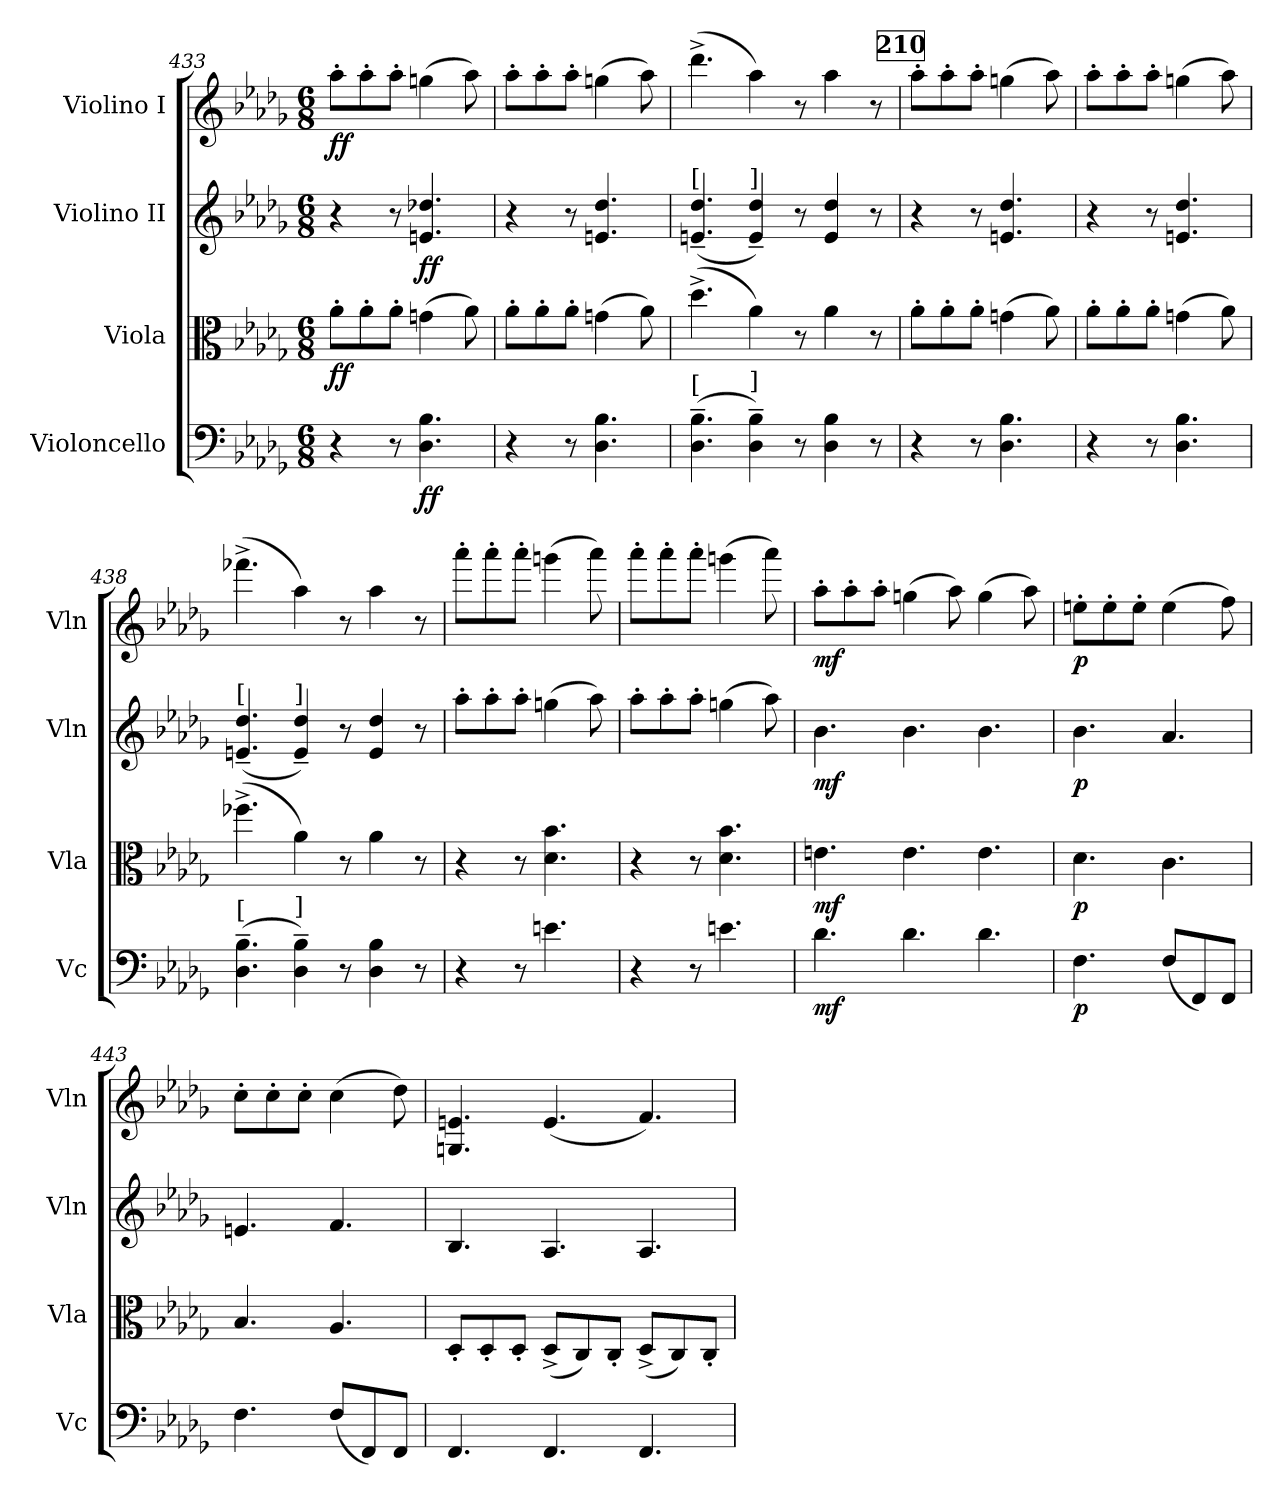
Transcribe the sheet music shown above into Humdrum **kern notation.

**kern	**dynam	**kern	**dynam	**kern	**dynam	**kern	**dynam
*part4	*part4	*part3	*part3	*part2	*part2	*part1	*part1
*staff4	*staff4	*staff3	*staff3	*staff2	*staff2	*staff1	*staff1
*I"Violoncello	*	*I"Viola	*	*I"Violino II	*	*I"Violino I	*
*I'Vc	*	*I'Vla	*	*I'Vln	*	*I'Vln	*
*clefF4	*	*clefC3	*	*clefG2	*	*clefG2	*
*k[b-e-a-d-g-]	*	*k[b-e-a-d-g-]	*	*k[b-e-a-d-g-]	*	*k[b-e-a-d-g-]	*
*M6/8	*	*M6/8	*	*M6/8	*	*M6/8	*
=433	=433	=433	=433	=433	=433	=433	=433
!	!	!	!LO:DY:b	!	!	!	!LO:DY:b
4r	.	8a-'\L	ff	4r	.	8aa-'\L	ff
.	.	8a-'\	.	.	.	8aa-'\	.
8r	.	8a-'\J	.	8r	.	8aa-'\J	.
!	!LO:DY:b	!	!	!	!LO:DY:b	!	!
4.D-\ 4.B-\	ff	(4gn\	.	4.en/ 4.dd-X/	ff	(4ggn\	.
.	.	8a-\)	.	.	.	8aa-\)	.
=434	=434	=434	=434	=434	=434	=434	=434
4r	.	8a-'\L	.	4r	.	8aa-'\L	.
.	.	8a-'\	.	.	.	8aa-'\	.
8r	.	8a-'\J	.	8r	.	8aa-'\J	.
4.D-\ 4.B-\	.	(4gn\	.	4.en/ 4.dd-/	.	(4ggn\	.
.	.	8a-\)	.	.	.	8aa-\)	.
=435	=435	=435	=435	=435	=435	=435	=435
!	!	!	!	!LO:TX:a:t=[	!	!	!
!LO:TX:a:t=[	!	!	!	!	!	!	!
(4.D-\~ 4.B-\~	.	(4.dd-^\	.	(4.en/~ 4.dd-/~	.	(4.ddd-^\	.
!	!	!	!	!LO:TX:a:t=]	!	!	!
!LO:TX:a:t=]	!	!	!	!	!	!	!
4D-\~ 4B-\~)	.	4a-\)	.	4e/~ 4dd-/~)	.	4aa-\)	.
8r	.	8r	.	8r	.	8r	.
4D-\ 4B-\	.	4a-\	.	4e/ 4dd-/	.	4aa-\	.
8r	.	8r	.	8r	.	8r	.
!!LO:REH:place=s1:a:B:fs=14:t=210
=436	=436	=436	=436	=436	=436	=436	=436
4r	.	8a-'\L	.	4r	.	8aa-'\L	.
.	.	8a-'\	.	.	.	8aa-'\	.
8r	.	8a-'\J	.	8r	.	8aa-'\J	.
4.D-\ 4.B-\	.	(4gn\	.	4.en/ 4.dd-/	.	(4ggn\	.
.	.	8a-\)	.	.	.	8aa-\)	.
=437	=437	=437	=437	=437	=437	=437	=437
4r	.	8a-'\L	.	4r	.	8aa-'\L	.
.	.	8a-'\	.	.	.	8aa-'\	.
8r	.	8a-'\J	.	8r	.	8aa-'\J	.
4.D-\ 4.B-\	.	(4gn\	.	4.en/ 4.dd-/	.	(4ggn\	.
.	.	8a-\)	.	.	.	8aa-\)	.
!!LO:LB:g=z
=438	=438	=438	=438	=438	=438	=438	=438
!	!	!	!	!LO:TX:a:t=[	!	!	!
!LO:TX:a:t=[	!	!	!	!	!	!	!
(4.D-\~ 4.B-\~	.	(4.ff-X^\	.	(4.en/~ 4.dd-/~	.	(4.fff-X^\	.
!	!	!	!	!LO:TX:a:t=]	!	!	!
!LO:TX:a:t=]	!	!	!	!	!	!	!
4D-\~ 4B-\~)	.	4a-\)	.	4e/~ 4dd-/~)	.	4aa-\)	.
8r	.	8r	.	8r	.	8r	.
4D-\ 4B-\	.	4a-\	.	4e/ 4dd-/	.	4aa-\	.
8r	.	8r	.	8r	.	8r	.
=439	=439	=439	=439	=439	=439	=439	=439
4r	.	4r	.	8aa-'\L	.	8aaa-'\L	.
.	.	.	.	8aa-'\	.	8aaa-'\	.
8r	.	8r	.	8aa-'\J	.	8aaa-'\J	.
4.en\	.	4.d-\ 4.b-\	.	(4ggn\	.	(4gggn\	.
.	.	.	.	8aa-\)	.	8aaa-\)	.
=440	=440	=440	=440	=440	=440	=440	=440
4r	.	4r	.	8aa-'\L	.	8aaa-'\L	.
.	.	.	.	8aa-'\	.	8aaa-'\	.
8r	.	8r	.	8aa-'\J	.	8aaa-'\J	.
4.en\	.	4.d-\ 4.b-\	.	(4ggn\	.	(4gggn\	.
.	.	.	.	8aa-\)	.	8aaa-\)	.
=441	=441	=441	=441	=441	=441	=441	=441
!	!LO:DY:b	!	!LO:DY:b	!	!LO:DY:b	!	!LO:DY:b
4.d-\	mf	4.en\	mf	4.b-\	mf	8aa-'\L	mf
.	.	.	.	.	.	8aa-'\	.
.	.	.	.	.	.	8aa-'\J	.
4.d-\	.	4.e\	.	4.b-\	.	(4ggn\	.
.	.	.	.	.	.	8aa-\)	.
4.d-\	.	4.e\	.	4.b-\	.	(4gg\	.
.	.	.	.	.	.	8aa-\)	.
=442	=442	=442	=442	=442	=442	=442	=442
!	!LO:DY:b	!	!LO:DY:b	!	!LO:DY:b	!	!LO:DY:b
4.F\	p	4.d-\	p	4.b-\	p	8een'\L	p
.	.	.	.	.	.	8ee'\	.
.	.	.	.	.	.	8ee'\J	.
(8F/L	.	4.c\	.	4.a-/	.	(4ee\	.
8FF/)	.	.	.	.	.	.	.
8FF/J	.	.	.	.	.	8ff\)	.
=443	=443	=443	=443	=443	=443	=443	=443
4.F\	.	4.B-/	.	4.en/	.	8cc'\L	.
.	.	.	.	.	.	8cc'\	.
.	.	.	.	.	.	8cc'\J	.
(8F/L	.	4.A-/	.	4.f/	.	(4cc\	.
8FF/)	.	.	.	.	.	.	.
8FF/J	.	.	.	.	.	8dd-\)	.
=444	=444	=444	=444	=444	=444	=444	=444
4.FF/	.	8D-'/L	.	4.B-/	.	4.Gn/ 4.en/	.
.	.	8D-'/	.	.	.	.	.
.	.	8D-'/J	.	.	.	.	.
4.FF/	.	(8D-^/L	.	4.A-/	.	(4.e/	.
.	.	8C/)	.	.	.	.	.
.	.	8C'/J	.	.	.	.	.
4.FF/	.	(8D-^/L	.	4.A-/	.	4.f/)	.
.	.	8C/)	.	.	.	.	.
.	.	8C'/J	.	.	.	.	.
=	=	=	=	=	=	=	=
*-	*-	*-	*-	*-	*-	*-	*-
